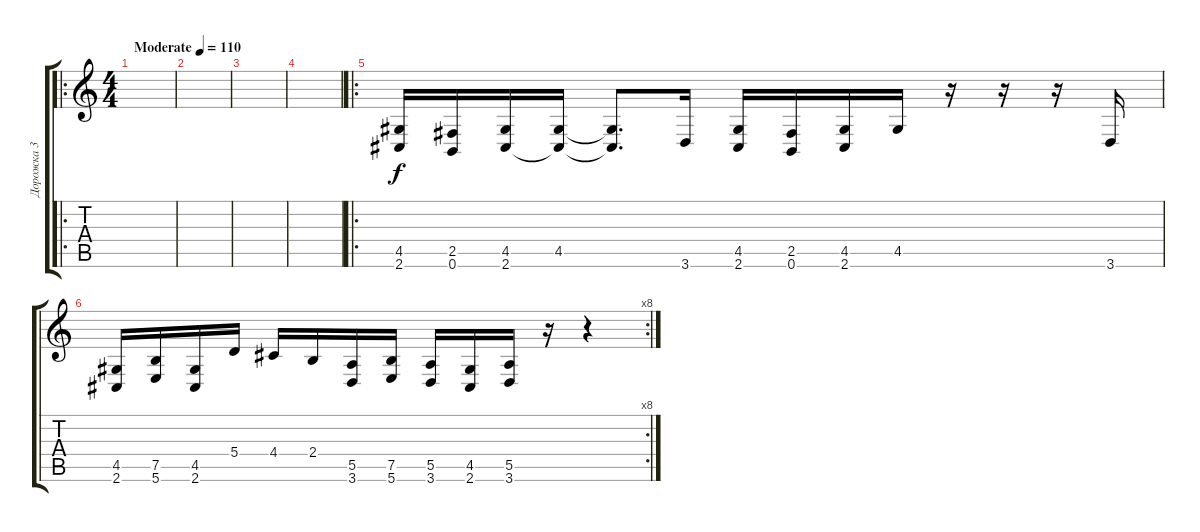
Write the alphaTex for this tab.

\track ("Дорожка 3" "Дорожка 3") {instrument distortionguitar}
\staff {score tabs}
\tuning (B3 Gb3 D3 A2 E2 B1) {hide}
\ro
\ts (4 4)
\tempo (110 "Moderate")
\clef g2
\ks c
|
|
|
|
\ro
(4.5 2.6).16 (2.5 0.6).16 (4.5 2.6).16 (4.5 2.6{t}).16 (4.5{t} 2.6{t}).8{d} 3.6.16 (4.5 2.6).16 (2.5 0.6).16 (4.5 2.6).16 4.5.16 r.16 r.16 r.16 3.6.16 |
\rc 8
(4.5 2.6).16 (7.5 5.6).16 (4.5 2.6).16 5.4.16 4.4.16 2.4.16 (5.5 3.6).16 (7.5 5.6).16 (5.5 3.6).16 (4.5 2.6).16 (5.5 3.6).16 r.16 r.4
